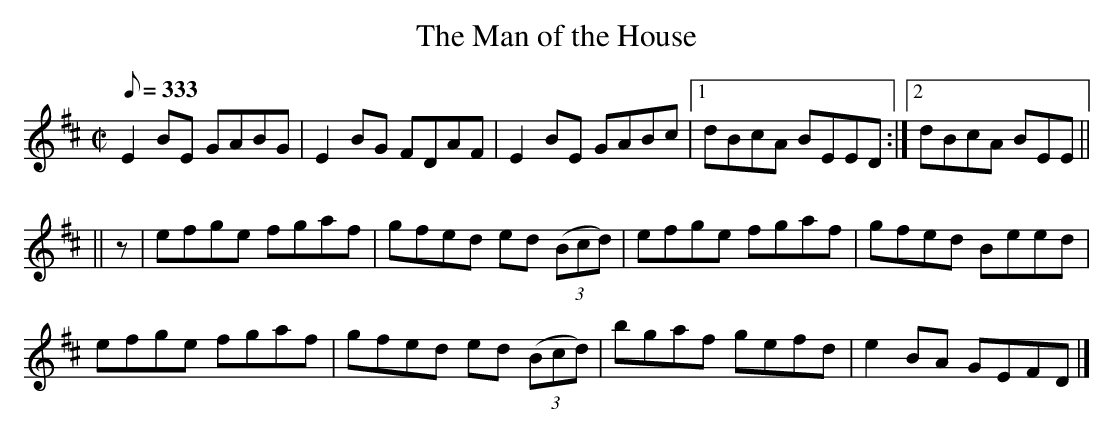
X:1
T:The Man of the House
L:1/8
Q:333
M:C|
K:Edor
E2 BE GABG|E2 BG FDAF|E2 BE GABc|[1dBcA BEED:|[2dBcA BEE||
||z|efge fgaf|gfed ed (3(Bcd)|efge fgaf|gfed Beed|
efge fgaf|gfed ed (3(Bcd)|bgaf gefd|e2 BA GEFD|]
